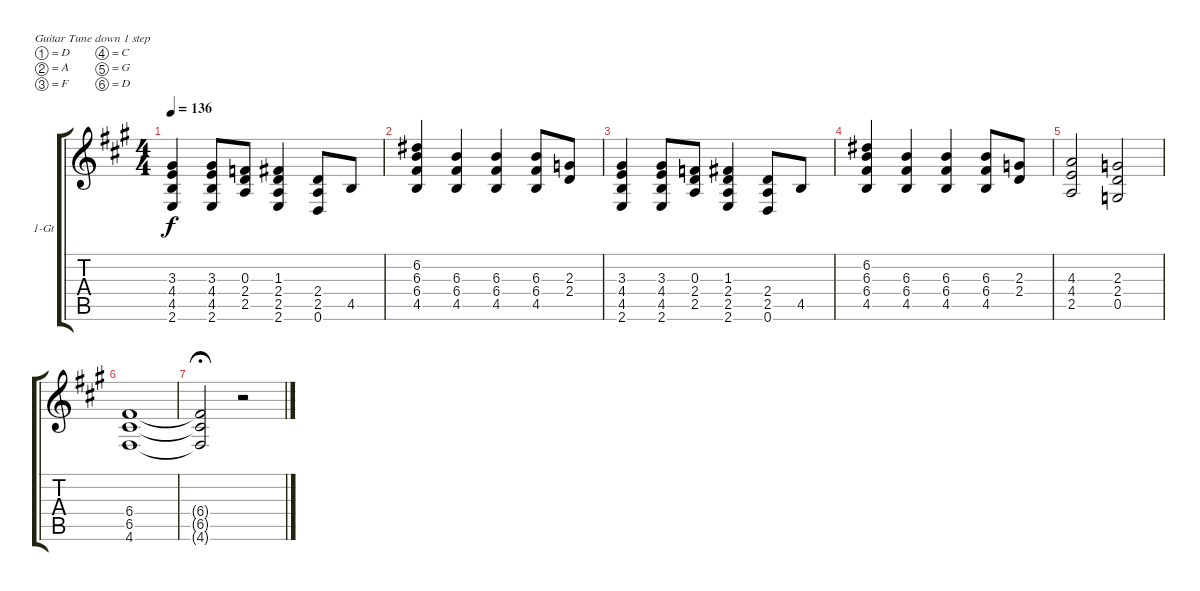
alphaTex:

\defaultSystemsLayout 4
\bracketExtendMode groupsimilarinstruments
\firstSystemTrackNameOrientation horizontal
\otherSystemsTrackNameOrientation horizontal
\track ("1 Guitar" "1-Gt") {instrument electricguitarclean}
\staff {score tabs}
\tuning (D4 A3 F3 C3 G2 D2)
\ts (4 4)
\tempo 136
\clef g2
\ks a
(2.6 4.5 4.4 3.3).4{dy f} (2.6 4.5 4.4 3.3).8 (2.4 2.5 0.3).8 (1.3 2.4 2.5 2.6).4 (0.6 2.5 2.4).8 4.5.8 |
(4.5 6.4 6.3 6.2).4 (4.5 6.4 6.3).4 (4.5 6.4 6.3).4 (4.5 6.4 6.3).8 (2.4 2.3).8 |
(2.6 4.5 4.4 3.3).4 (2.6 4.5 4.4 3.3).8 (2.4 2.5 0.3).8 (1.3 2.4 2.5 2.6).4 (0.6 2.5 2.4).8 4.5.8 |
(4.5 6.4 6.3 6.2).4 (4.5 6.4 6.3).4 (4.5 6.4 6.3).4 (4.5 6.4 6.3).8 (2.4 2.3).8 |
(2.5 4.4 4.3).2 (0.5 2.4 2.3).2 |
(4.6 6.5 6.4).1 |
(4.6{t} 6.4{t} 6.5{t}).2{fermata (medium 0.5)} r.2
